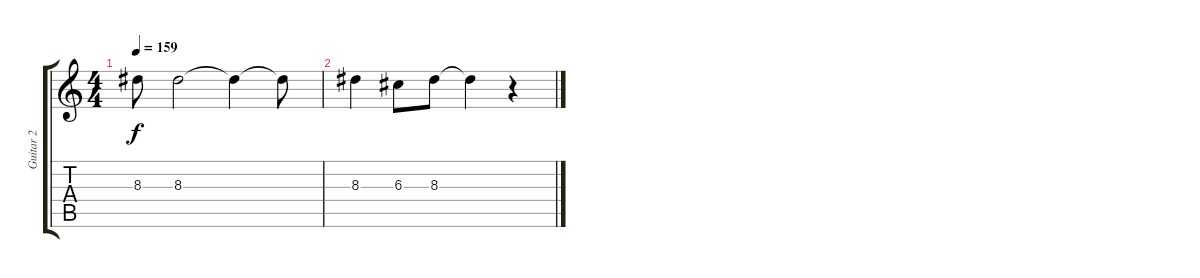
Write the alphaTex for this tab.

\track ("Guitar 2" "Guitar 2") {instrument distortionguitar}
\staff {score tabs}
\tuning (E4 B3 G3 D3 A2 E2) {hide}
\ts (4 4)
\tempo 159
\clef g2
\ks c
8.3.8{dy f} 8.3.2 8.3{t}.4 8.3{t}.8 |
8.3.4 6.3.8 8.3.8 8.3{t}.4 r.4
